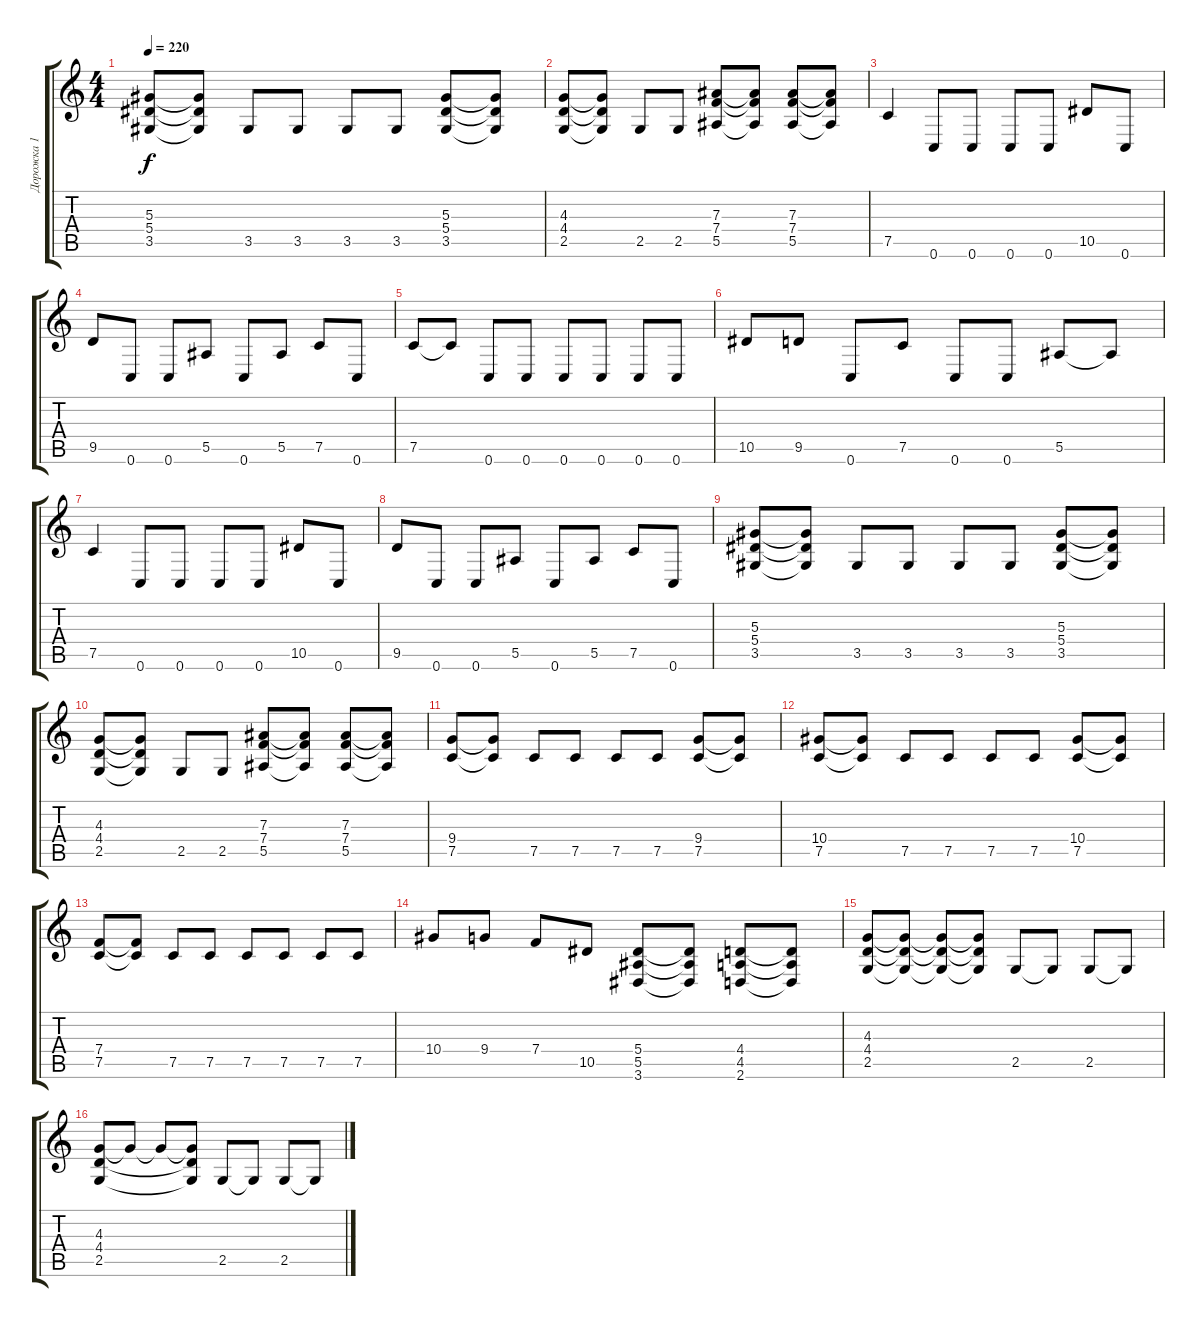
\track ("Дорожка 1" "Дорожка 1") {instrument distortionguitar}
\staff {score tabs}
\tuning (C4 G3 Eb3 Bb2 F2 C2) {hide}
\ts (4 4)
\tempo 220
\clef g2
\ks c
(5.3 5.4 3.5).8{dy f} (5.3{t} 5.4{t} 3.5{t}).8 3.5.8 3.5.8 3.5.8 3.5.8 (5.3 5.4 3.5).8 (5.3{t} 5.4{t} 3.5{t}).8 |
(4.3 4.4 2.5).8 (4.3{t} 4.4{t} 2.5{t}).8 2.5.8 2.5.8 (7.3 7.4 5.5).8 (7.3{t} 7.4{t} 5.5{t}).8 (7.3 7.4 5.5).8 (7.3{t} 7.4{t} 5.5{t}).8 |
7.5.4 0.6.8 0.6.8 0.6.8 0.6.8 10.5.8 0.6.8 |
9.5.8 0.6.8 0.6.8 5.5.8 0.6.8 5.5.8 7.5.8 0.6.8 |
7.5.8 7.5{t}.8 0.6.8 0.6.8 0.6.8 0.6.8 0.6.8 0.6.8 |
10.5.8 9.5.8 0.6.8 7.5.8 0.6.8 0.6.8 5.5.8 5.5{t}.8 |
7.5.4 0.6.8 0.6.8 0.6.8 0.6.8 10.5.8 0.6.8 |
9.5.8 0.6.8 0.6.8 5.5.8 0.6.8 5.5.8 7.5.8 0.6.8 |
(5.3 5.4 3.5).8 (5.3{t} 5.4{t} 3.5{t}).8 3.5.8 3.5.8 3.5.8 3.5.8 (5.3 5.4 3.5).8 (5.3{t} 5.4{t} 3.5{t}).8 |
(4.3 4.4 2.5).8 (4.3{t} 4.4{t} 2.5{t}).8 2.5.8 2.5.8 (7.3 7.4 5.5).8 (7.3{t} 7.4{t} 5.5{t}).8 (7.3 7.4 5.5).8 (7.3{t} 7.4{t} 5.5{t}).8 |
(9.4 7.5).8 (9.4{t} 7.5{t}).8 7.5.8 7.5.8 7.5.8 7.5.8 (9.4 7.5).8 (9.4{t} 7.5{t}).8 |
(10.4 7.5).8 (10.4{t} 7.5{t}).8 7.5.8 7.5.8 7.5.8 7.5.8 (10.4 7.5).8 (10.4{t} 7.5{t}).8 |
(7.4 7.5).8 (7.4{t} 7.5{t}).8 7.5.8 7.5.8 7.5.8 7.5.8 7.5.8 7.5.8 |
10.4.8 9.4.8 7.4.8 10.5.8 (5.4 5.5 3.6).8 (5.4{t} 5.5{t} 3.6{t}).8 (4.4 4.5 2.6).8 (4.4{t} 4.5{t} 2.6{t}).8 |
(4.3 4.4 2.5).8 (4.3{t} 4.4{t} 2.5{t}).8 (4.3{t} 4.4{t} 2.5{t}).8 (4.3{t} 4.4{t} 2.5{t}).8 2.5.8 2.5{t}.8 2.5.8 2.5{t}.8 |
(4.3 4.4 2.5).8 4.3{t}.8 4.3{t}.8 (4.3{t} 4.4{t} 2.5{t}).8 2.5.8 2.5{t}.8 2.5.8 2.5{t}.8
